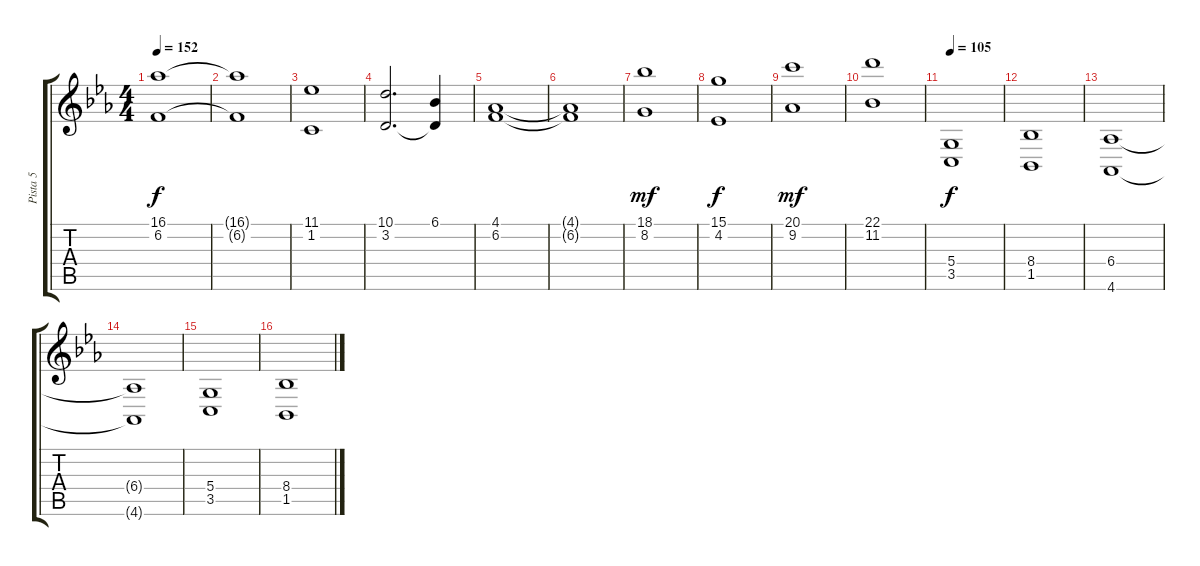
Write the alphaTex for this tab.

\track ("Pista 5" "Pista 5") {instrument stringensemble2}
\staff {score tabs}
\tuning (E4 B3 G3 D3 A2 E2) {hide}
\ts (4 4)
\tempo 152
\clef g2
\ks cminor
(16.1 6.2).1{dy f} |
(16.1{t} 6.2{t}).1 |
(11.1 1.2).1 |
(10.1 3.2).2{d} (6.1 3.2{t}).4 |
(4.1 6.2).1 |
(4.1{t} 6.2{t}).1 |
(18.1 8.2).1{dy mf} |
(15.1 4.2).1{dy f} |
(20.1 9.2).1{dy mf} |
(22.1 11.2).1 |
\tempo 105
(5.4 3.5).1{dy f} |
(8.4 1.5).1 |
(6.4 4.6).1 |
(6.4{t} 4.6{t}).1 |
(5.4 3.5).1 |
(8.4 1.5).1
